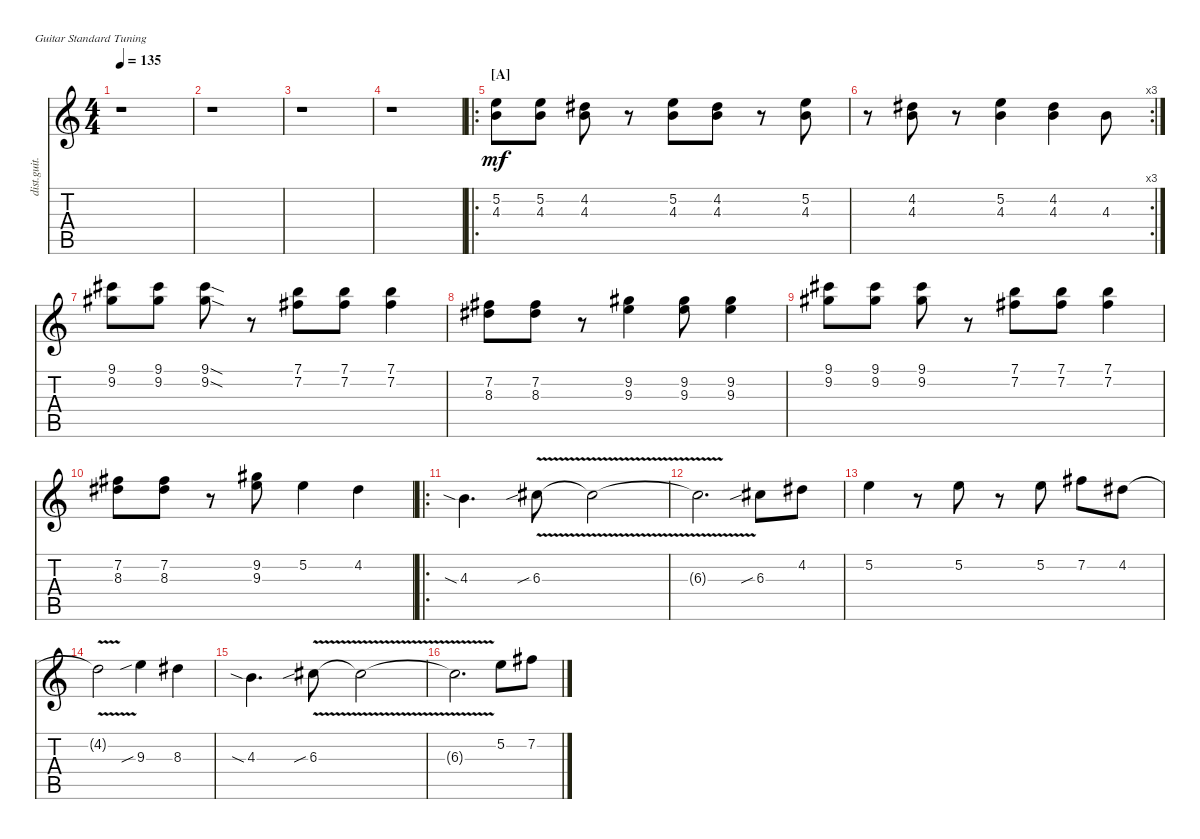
\defaultSystemsLayout 4
\bracketExtendMode nobrackets
\otherSystemsTrackNameOrientation horizontal
\track ("Distortion Guitar" "dist.guit.") {defaultSystemsLayout 4 instrument distortionguitar}
\staff {score tabs}
\tuning (E4 B3 G3 D3 A2 E2)
\ts (4 4)
\tempo 135
\clef g2
\scale
1.11905
\ks c
r.1{dy mf instrument distortionguitar} |
\scale
0.960316 r.1 |
\scale
0.960316 r.1 |
\scale
0.960316 r.1 |
\ro
\section ("A" "")
\scale
1.08147 (5.2 4.3).8 (5.2 4.3).8 (4.2 4.3).8 r.8 (5.2 4.3).8 (4.2 4.3).8 r.8 (5.2 4.3).8 |
\rc 3
\scale
1.00358 r.8 (4.2 4.3).8 r.8 (5.2 4.3).4 (4.2 4.3).4 4.3.8 |
\scale
0.957474 (9.1 9.2).8 (9.1 9.2).8 (9.1{sod} 9.2{sod}).8 r.8 (7.1 7.2).8 (7.2 7.1).8 (7.1 7.2).4 |
\scale
0.957474 (7.2 8.3).8 (7.2 8.3).8 r.8 (9.2 9.3).4 (9.2 9.3).8 (9.2 9.3).4 |
\scale
1.06158 (9.1 9.2).8 (9.1 9.2).8 (9.1 9.2).8 r.8 (7.1 7.2).8 (7.2 7.1).8 (7.1 7.2).4 |
\scale
0.972947 (7.2 8.3).8 (7.2 8.3).8 r.8 (9.2 9.3).8 5.2.4 4.2.4 |
\ro
\scale
0.992526 4.3{sia}.4{d} 6.3{v sib}.8 6.3{v t}.2 |
\scale
0.972947 6.3{v t}.2{d} 6.3{sib}.8 4.2.8 |
\scale
1.06647 5.2.4 r.8 5.2.8 r.8 5.2.8 7.2.8 4.2.8 |
\scale
0.977842 4.2{v t}.2 9.3{sib}.4 8.3.4 |
\scale
0.977842 4.3{sia}.4{d} 6.3{v sib}.8 6.3{v t}.2 |
\scale
0.977842 6.3{v t}.2{d} 5.2.8 7.2.8
